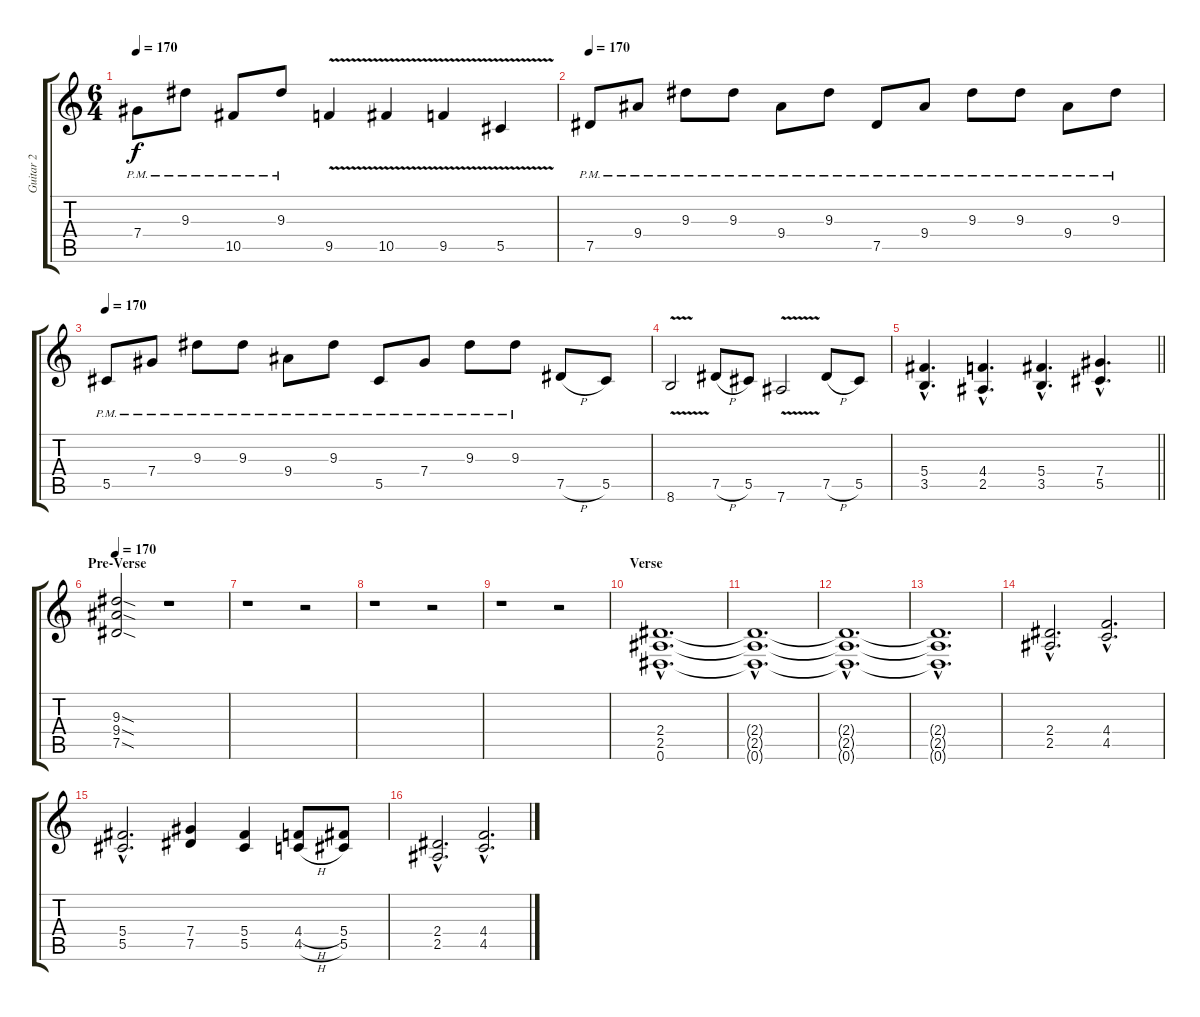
\track ("Guitar 2" "Guitar 2") {instrument distortionguitar}
\staff {score tabs}
\tuning (Eb4 Bb3 Gb3 Db3 Ab2 Eb2) {hide}
\ts (6 4)
\tempo 170
\clef g2
\ks c
7.4{pm}.8{dy f} 9.3{pm}.8 10.5{pm}.8 9.3{pm}.8 9.5{v}.4 10.5{v}.4 9.5{v}.4 5.5{v}.4 |
\tempo 170
7.5{pm}.8 9.4{pm}.8 9.3{pm}.8 9.3{pm}.8 9.4{pm}.8 9.3{pm}.8 7.5{pm}.8 9.4{pm}.8 9.3{pm}.8 9.3{pm}.8 9.4{pm}.8 9.3{pm}.8 |
\tempo 170
5.5{pm}.8 7.4{pm}.8 9.3{pm}.8 9.3{pm}.8 9.4{pm}.8 9.3{pm}.8 5.5{pm}.8 7.4{pm}.8 9.3{pm}.8 9.3{pm}.8 7.5{h}.8 5.5.8 |
8.6{v}.2 7.5{h}.8 5.5.8 7.6{v}.2 7.5{h}.8 5.5.8 |
\barLineRight lightlight
(5.4{hac} 3.5{hac}).4{d} (4.4{hac} 2.5{hac}).4{d} (5.4{hac} 3.5{hac}).4{d} (7.4{hac} 5.5{hac}).4{d} |
\section ("" "Pre-Verse")
\tempo 170
(9.3{sod} 9.4{sod} 7.5{sod}).2 r.1 |
r.1 r.2 |
r.1 r.2 |
r.1 r.2 |
\section ("" "Verse")
(2.4{hac} 2.5{hac} 0.6{hac}).1{d volume 4} |
(2.4{hac t} 2.5{hac t} 0.6{hac t}).1{d} |
(2.4{hac t} 2.5{hac t} 0.6{hac t}).1{d} |
(2.4{hac t} 2.5{hac t} 0.6{hac t}).1{d} |
(2.4{hac} 2.5{hac}).2{d volume 13} (4.4{hac} 4.5{hac}).2{d} |
(5.4{hac} 5.5{hac}).2{d} (7.4 7.5).4 (5.4 5.5).4 (4.4{h} 4.5{h}).8 (5.4 5.5).8 |
(2.4{hac} 2.5{hac}).2{d} (4.4{hac} 4.5{hac}).2{d}
